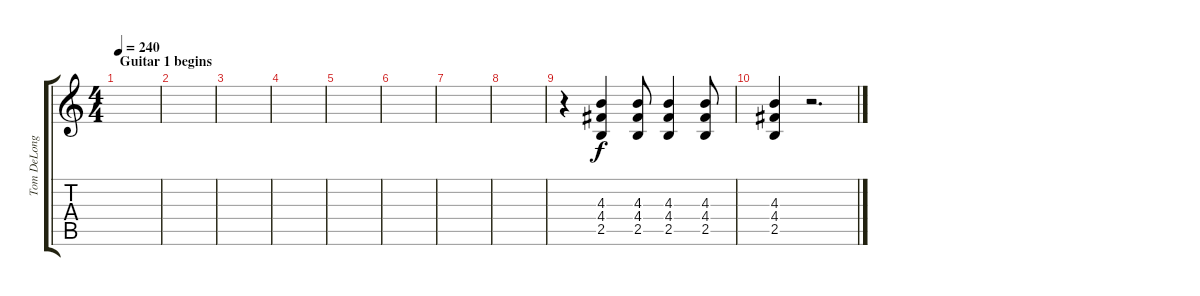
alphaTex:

\track ("Tom DeLonge - Guitar 2" "Tom DeLong") {instrument distortionguitar}
\staff {score tabs}
\tuning (E4 B3 G3 D3 A2 E2) {hide}
\ts (4 4)
\section ("" "Guitar 1 begins")
\tempo 240
\clef g2
\ks c
|
|
|
|
|
|
|
|
r.4 (4.3 4.4 2.5).4 (4.3 4.4 2.5).8 (4.3 4.4 2.5).4 (4.3 4.4 2.5).8 |
(4.3 4.4 2.5).4 r.2{d}
